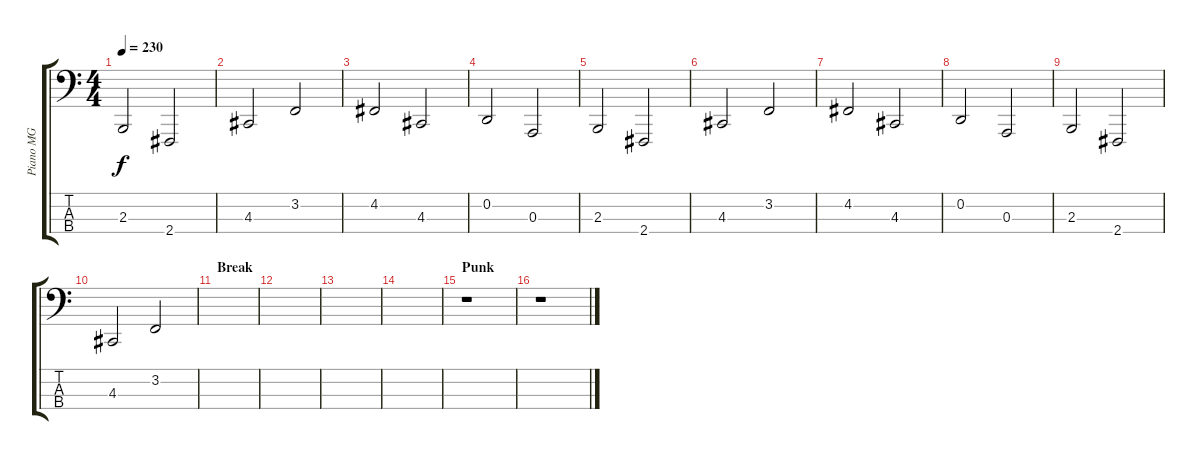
\track ("Piano MG" "Piano MG") {instrument acousticgrandpiano}
\staff {score tabs}
\tuning (G2 D2 A1 E1) {hide}
\ts (4 4)
\tempo 230
\clef f4
\ks c
2.3.2{dy f} 2.4.2 |
4.3.2 3.2.2 |
4.2.2 4.3.2 |
0.2.2 0.3.2 |
2.3.2 2.4.2 |
4.3.2 3.2.2 |
4.2.2 4.3.2 |
0.2.2 0.3.2 |
2.3.2 2.4.2 |
4.3.2 3.2.2 |
\section ("" "Break")
|
|
|
|
\section ("" "Punk")
r.1 |
r.1
